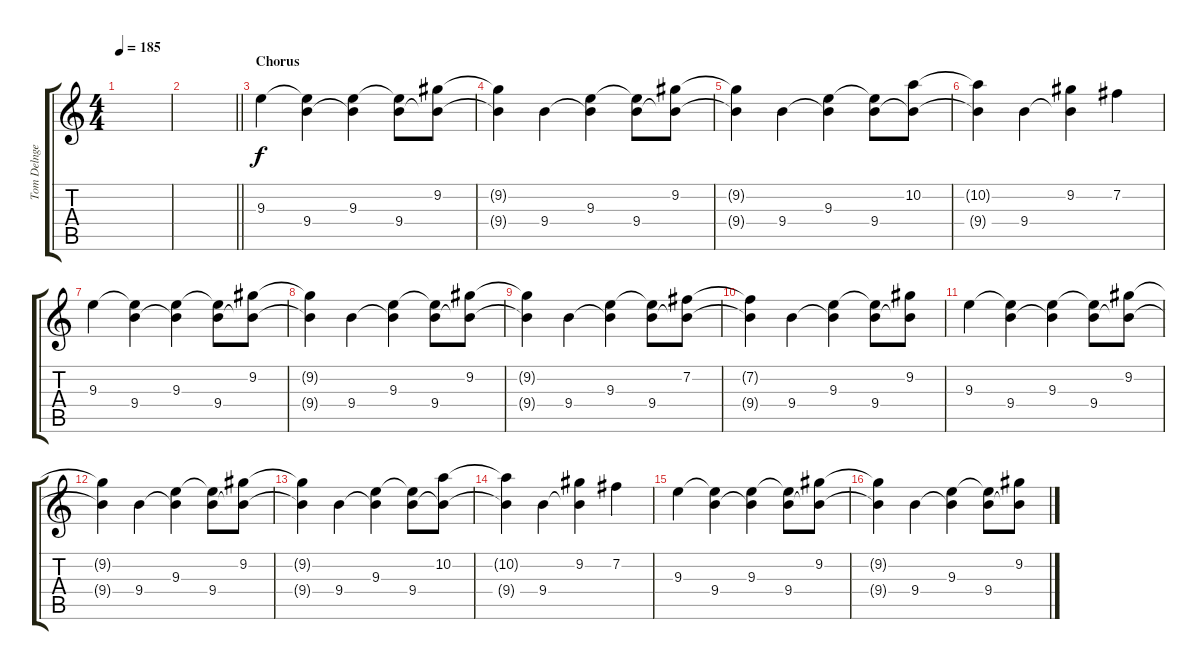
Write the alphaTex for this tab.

\track ("Tom Delnge - Guitar" "Tom Delnge") {instrument distortionguitar}
\staff {score tabs}
\tuning (E4 B3 G3 D3 A2 E2) {hide}
\ts (4 4)
\tempo 185
\clef g2
\ks c
|
\barLineRight lightlight
|
\section ("" "Chorus")
9.3.4 (9.3{t} 9.4).4 (9.3 9.4{t}).4 (9.3{t} 9.4).8 (9.2 9.4{t}).8 |
(9.2{t} 9.4{t}).4 9.4.4 (9.3 9.4{t}).4 (9.3{t} 9.4).8 (9.2 9.4{t}).8 |
(9.2{t} 9.4{t}).4 9.4.4 (9.3 9.4{t}).4 (9.3{t} 9.4).8 (10.2 9.4{t}).8 |
(10.2{t} 9.4{t}).4 9.4.4 (9.2 9.4{t}).4 7.2.4 |
9.3.4 (9.3{t} 9.4).4 (9.3 9.4{t}).4 (9.3{t} 9.4).8 (9.2 9.4{t}).8 |
(9.2{t} 9.4{t}).4 9.4.4 (9.3 9.4{t}).4 (9.3{t} 9.4).8 (9.2 9.4{t}).8 |
(9.2{t} 9.4{t}).4 9.4.4 (9.3 9.4{t}).4 (9.3{t} 9.4).8 (7.2 9.4{t}).8 |
(7.2{t} 9.4{t}).4 9.4.4 (9.3 9.4{t}).4 (9.3{t} 9.4).8 (9.2 9.4{t}).8 |
9.3.4 (9.3{t} 9.4).4 (9.3 9.4{t}).4 (9.3{t} 9.4).8 (9.2 9.4{t}).8 |
(9.2{t} 9.4{t}).4 9.4.4 (9.3 9.4{t}).4 (9.3{t} 9.4).8 (9.2 9.4{t}).8 |
(9.2{t} 9.4{t}).4 9.4.4 (9.3 9.4{t}).4 (9.3{t} 9.4).8 (10.2 9.4{t}).8 |
(10.2{t} 9.4{t}).4 9.4.4 (9.2 9.4{t}).4 7.2.4 |
9.3.4 (9.3{t} 9.4).4 (9.3 9.4{t}).4 (9.3{t} 9.4).8 (9.2 9.4{t}).8 |
(9.2{t} 9.4{t}).4 9.4.4 (9.3 9.4{t}).4 (9.3{t} 9.4).8 (9.2 9.4{t}).8
